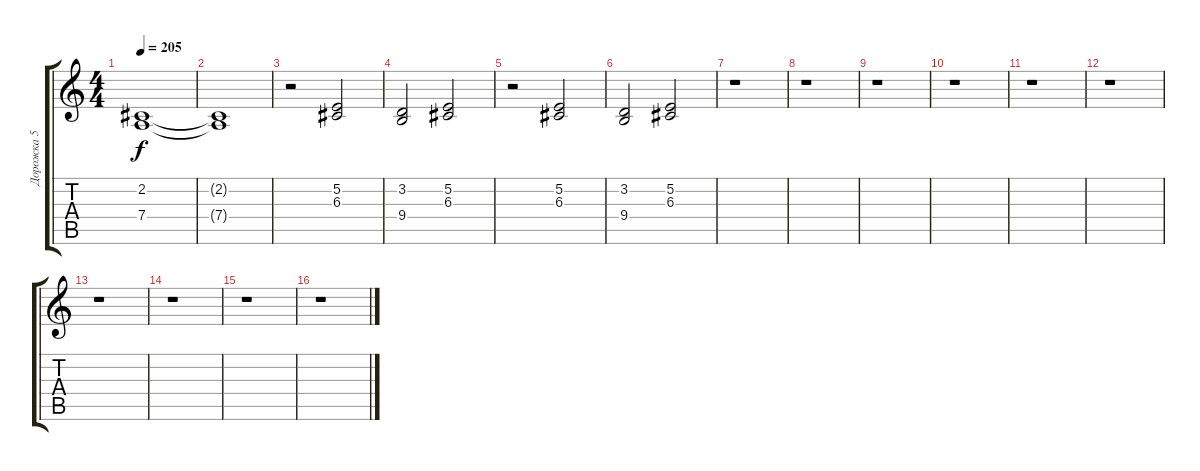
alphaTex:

\track ("Дорожка 5" "Дорожка 5") {instrument altosax}
\staff {score tabs}
\tuning (E4 B3 G3 D3 A2 E2) {hide}
\ts (4 4)
\tempo 205
\clef g2
\ks c
(2.2{t} 7.4{t}).1{dy f} |
(2.2{t} 7.4{t}).1 |
r.2 (5.2 6.3).2 |
(3.2 9.4).2 (5.2 6.3).2 |
r.2 (5.2 6.3).2 |
(3.2 9.4).2 (5.2 6.3).2 |
r.1 |
r.1 |
r.1 |
r.1 |
r.1 |
r.1 |
r.1 |
r.1 |
r.1 |
r.1
